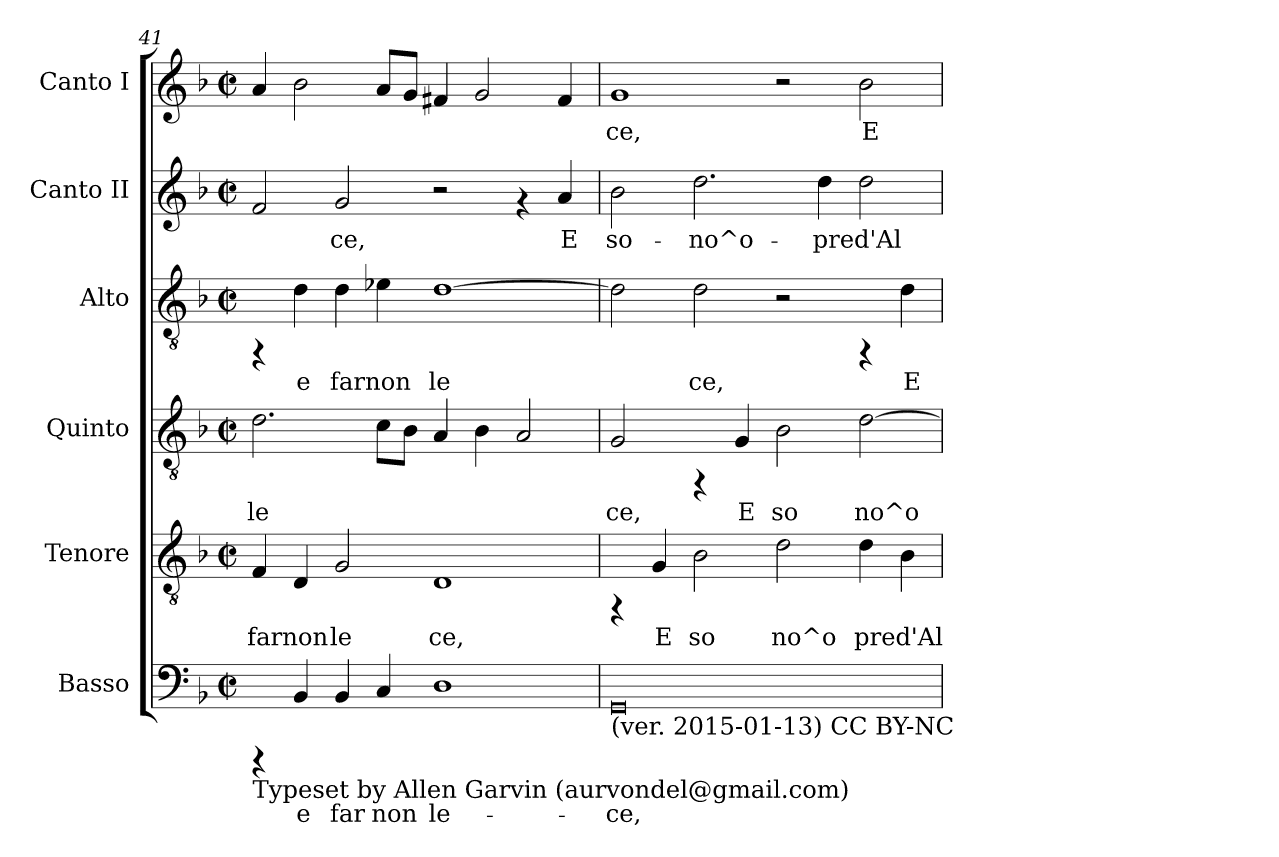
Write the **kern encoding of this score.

**kern	**text	**kern	**text	**kern	**text	**kern	**text	**kern	**text	**kern	**text
*part6	*part6	*part5	*part5	*part4	*part4	*part3	*part3	*part2	*part2	*part1	*part1
*staff6	*staff6	*staff5	*staff5	*staff4	*staff4	*staff3	*staff3	*staff2	*staff2	*staff1	*staff1
*I"Basso	*	*I"Tenore	*	*I"Quinto	*	*I"Alto	*	*I"Canto II	*	*I"Canto I	*
*clefF4	*	*clefGv2	*	*clefGv2	*	*clefGv2	*	*clefG2	*	*clefG2	*
*k[b-]	*	*k[b-]	*	*k[b-]	*	*k[b-]	*	*k[b-]	*	*k[b-]	*
*F:	*	*F:	*	*F:	*	*F:	*	*F:	*	*F:	*
*M2/2	*	*M2/2	*	*M2/2	*	*M2/2	*	*M2/2	*	*M2/2	*
*met(c|)	*	*met(c|)	*	*met(c|)	*	*met(c|)	*	*met(c|)	*	*met(c|)	*
=41	=41	=41	=41	=41	=41	=41	=41	=41	=41	=41	=41
!LO:TX:b:t=Typeset by Allen Garvin (aurvondel@gmail.com)	!	!	!	!	!	!	!	!	!	!	!
!	!	!	!LO:LY:b:cj	!	!LO:LY:b:cj	!	!	!	!LO:LY:b:cj	!	!LO:LY:b:cj
4rCCC	.	4F/	farnon	2.d\	le	4rFF	.	2f/	--	4a/	.
!	!LO:LY:b:cj	!	!LO:LY:b:cj	!	!	!	!LO:LY:b:cj	!	!	!	!LO:LY:b:cj
4BB-/	e	4D/	.	.	.	4d\	e	.	.	2b-\	.
!	!LO:LY:b:cj	!	!LO:LY:b:cj	!	!	!	!LO:LY:b:cj	!	!LO:LY:b:cj	!	!
4BB-/	far	2G/	le	.	.	4d\	farnon	2g/	-ce,	.	.
!	!LO:LY:b:cj	!	!	!	!LO:LY:b:cj	!	!LO:LY:b:cj	!	!	!	!LO:LY:b:cj
4C/	non	.	.	8c\L	.	4e-X\	.	.	.	8a/L	.
!	!	!	!	!	!LO:LY:b:cj	!	!	!	!	!	!LO:LY:b:cj
.	.	.	.	8B-\J	.	.	.	.	.	8g/J	.
!	!LO:LY:b:cj	!	!LO:LY:b:cj	!	!LO:LY:b:cj	!	!LO:LY:b:cj	!	!	!	!LO:LY:b:cj
1D	le-	1D	ce,	4A/	.	[>1d	le-	2r	.	4f#/	.
!	!	!	!	!	!LO:LY:b:cj	!	!	!	!	!	!LO:LY:b:cj
.	.	.	.	4B-\	.	.	.	.	.	2g/	.
!	!	!	!	!	!LO:LY:b:cj	!	!	!	!	!	!
.	.	.	.	2A/	.	.	.	4rf	.	.	.
!	!	!	!	!	!	!	!	!	!LO:LY:b:cj	!	!LO:LY:b:cj
.	.	.	.	.	.	.	.	4a/	E	4f#/	.
=42	=42	=42	=42	=42	=42	=42	=42	=42	=42	=42	=42
!LO:TX:b:t=(ver. 2015-01-13) CC BY-NC	!	!	!	!	!	!	!	!	!	!	!
!	!LO:LY:b:cj	!	!	!	!LO:LY:b:cj	!	!LO:LY:b:cj	!	!LO:LY:b:cj	!	!LO:LY:b:cj
0GG	-ce,	4rFF	.	2G/	ce,	2d\]	--	2b-\	so-	1g	ce,
!	!	!	!LO:LY:b:cj	!	!	!	!	!	!	!	!
.	.	4G/	E	.	.	.	.	.	.	.	.
!	!	!	!LO:LY:b:cj	!	!	!	!LO:LY:b:cj	!	!LO:LY:b:cj	!	!
.	.	2B-\	so	4rFF	.	2d\	-ce,	2.dd\	-no^o-	.	.
!	!	!	!	!	!LO:LY:b:cj	!	!	!	!	!	!
.	.	.	.	4G/	E	.	.	.	.	.	.
!	!	!	!LO:LY:b:cj	!	!LO:LY:b:cj	!	!	!	!	!	!
.	.	2d\	no^o	2B-\	so	2r	.	.	.	2r	.
!	!	!	!	!	!	!	!	!	!LO:LY:b:cj	!	!
.	.	.	.	.	.	.	.	4dd\	-pre	.	.
!	!	!	!LO:LY:b:cj	!	!LO:LY:b:cj	!	!	!	!LO:LY:b:cj	!	!LO:LY:b:cj
.	.	4d\	pre	[>2d\	no^o	4rFF	.	2dd\	d'Al-	2b-\	E
!	!	!	!LO:LY:b:cj	!	!	!	!LO:LY:b:cj	!	!	!	!
.	.	4B-\	d'Al	.	.	4d\	E	.	.	.	.
=	=	=	=	=	=	=	=	=	=	=	=
*-	*-	*-	*-	*-	*-	*-	*-	*-	*-	*-	*-
